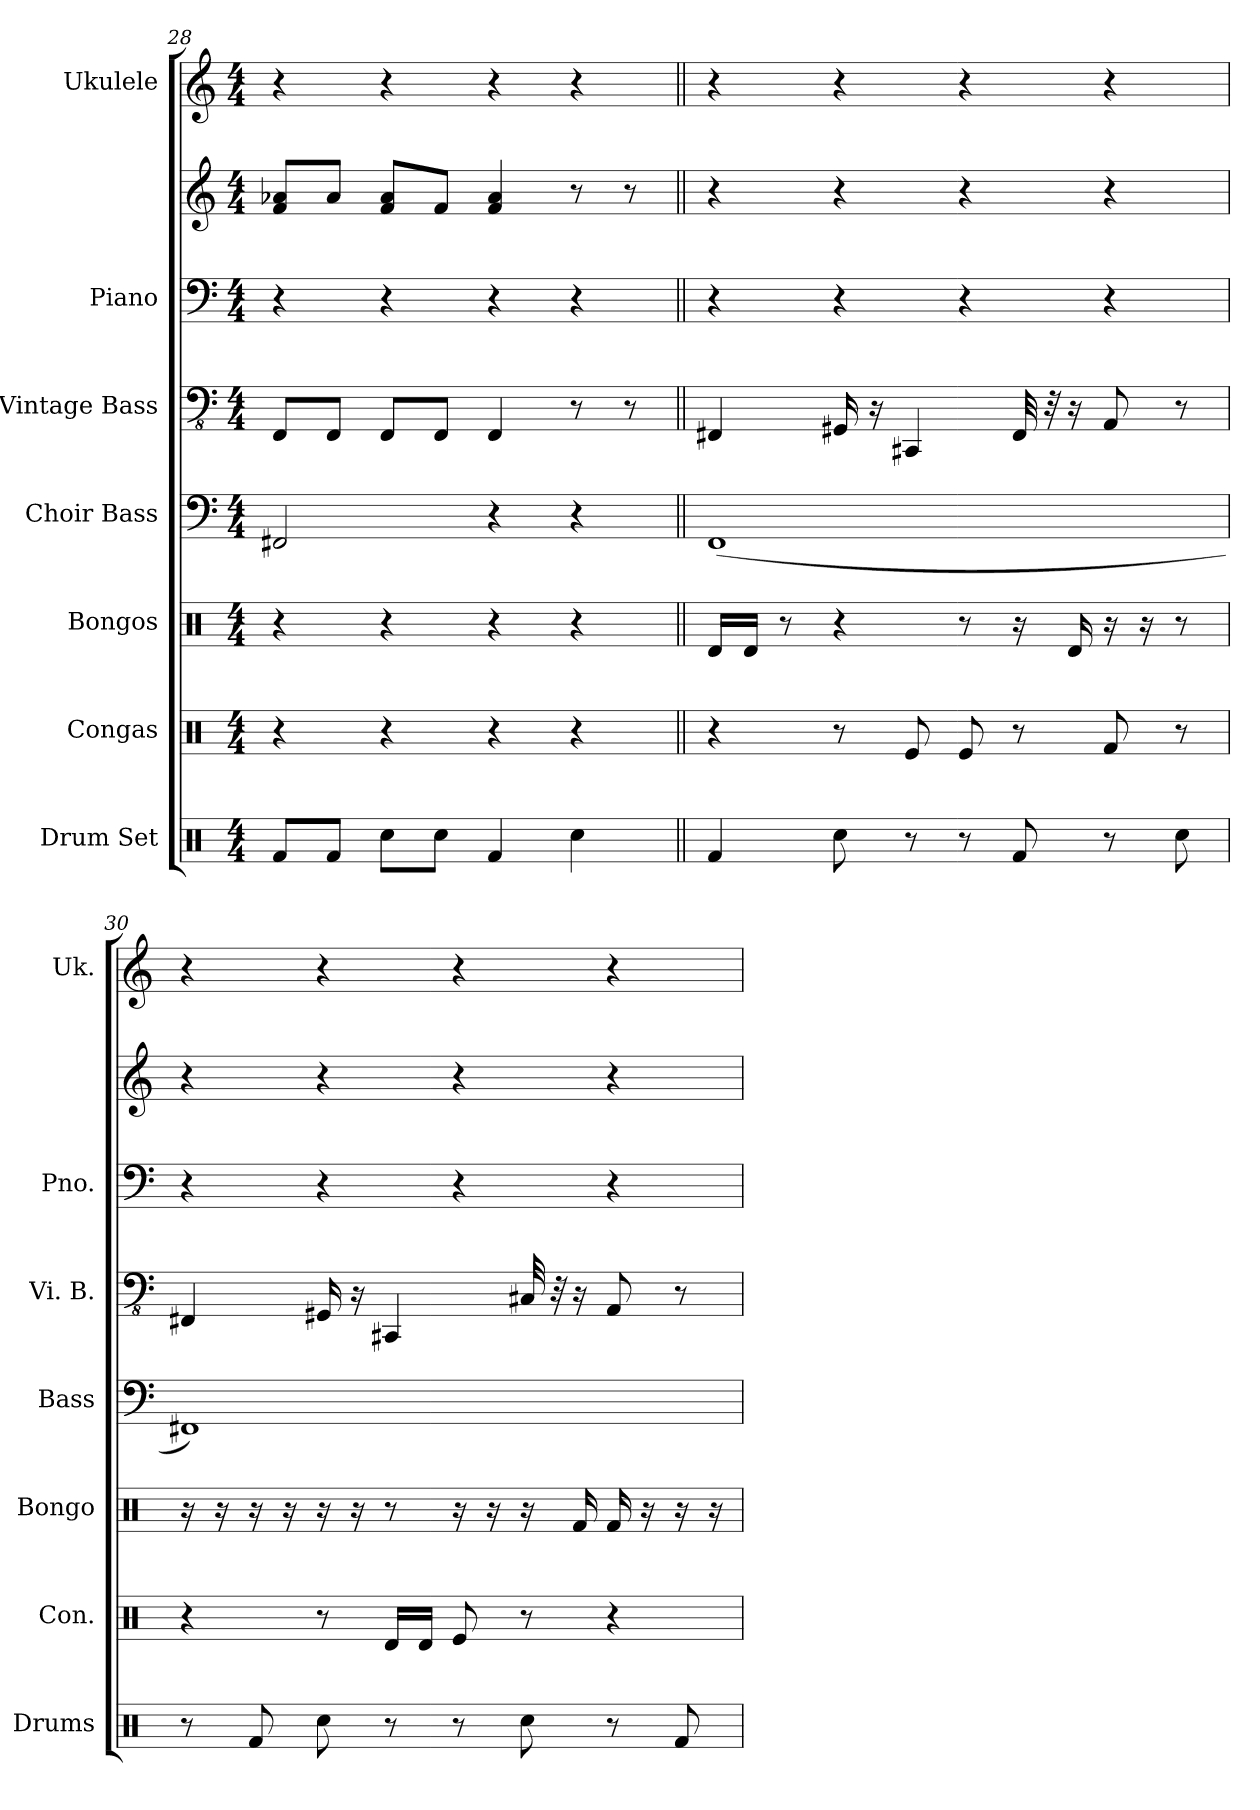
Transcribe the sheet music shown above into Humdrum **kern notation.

**kern	**kern	**kern	**kern	**kern	**kern	**kern	**kern
*part7	*part6	*part5	*part4	*part3	*part2	*part2	*part1
*staff8	*staff7	*staff6	*staff5	*staff4	*staff3	*staff2	*staff1
*I"Drum Set	*I"Congas	*I"Bongos	*I"Choir Bass	*I"Vintage Bass	*I"Piano	*	*I"Ukulele
*I'Drums	*I'Con.	*I'Bongo	*I'Bass	*I'Vi. B.	*I'Pno.	*	*I'Uk.
*clefX	*clefX	*clefX	*clefF4	*clefFv4	*clefF4	*clefG2	*clefG2
*k[]	*k[]	*k[]	*k[]	*k[]	*k[]	*k[]	*k[]
*M4/4	*M4/4	*M4/4	*M4/4	*M4/4	*M4/4	*M4/4	*M4/4
=28	=28	=28	=28	=28	=28	=28	=28
8RfL	4r	4r	2FF#X	8FFFL	4r	8a-X 8fL	4r
8RfJ	.	.	.	8FFFJ	.	8a-J	.
8RccL	4r	4r	.	8FFFL	4r	8a- 8fL	4r
8RccJ	.	.	.	8FFFJ	.	8fJ	.
4Rf	4r	4r	4r	4FFF	4r	4a- 4f	4r
4Rcc	4r	4r	4r	8r	4r	8r	4r
.	.	.	.	8r	.	8r	.
=29||	=29||	=29||	=29||	=29||	=29||	=29||	=29||
4Rf	4r	16RdLL	(1FF	4FFF#X	4r	4r	4r
.	.	16RdJJ	.	.	.	.	.
.	.	8r	.	.	.	.	.
8Rcc	8r	4r	.	16GGG#X	4r	4r	4r
.	.	.	.	16r	.	.	.
8r	8Re	.	.	4CCC#X	.	.	.
8r	8Re	8r	.	.	4r	4r	4r
8Rf	8r	16r	.	32FFF#	.	.	.
.	.	.	.	32r	.	.	.
.	.	16Rd	.	16r	.	.	.
8r	8Rf	16r	.	8AAA	4r	4r	4r
.	.	16r	.	.	.	.	.
8Rcc	8r	8r	.	8r	.	.	.
=30	=30	=30	=30	=30	=30	=30	=30
8r	4r	16r	1FF#X)	4FFF#X	4r	4r	4r
.	.	16r	.	.	.	.	.
8Rf	.	16r	.	.	.	.	.
.	.	16r	.	.	.	.	.
8Rcc	8r	16r	.	16GGG#X	4r	4r	4r
.	.	16r	.	16r	.	.	.
8r	16RdLL	8r	.	4CCC#X	.	.	.
.	16RdJJ	.	.	.	.	.	.
8r	8Re	16r	.	.	4r	4r	4r
.	.	16r	.	.	.	.	.
8Rcc	8r	16r	.	32CC#X	.	.	.
.	.	.	.	32r	.	.	.
.	.	16Rf	.	16r	.	.	.
8r	4r	16Rf	.	8AAA	4r	4r	4r
.	.	16r	.	.	.	.	.
8Rf	.	16r	.	8r	.	.	.
.	.	16r	.	.	.	.	.
=	=	=	=	=	=	=	=
*-	*-	*-	*-	*-	*-	*-	*-
